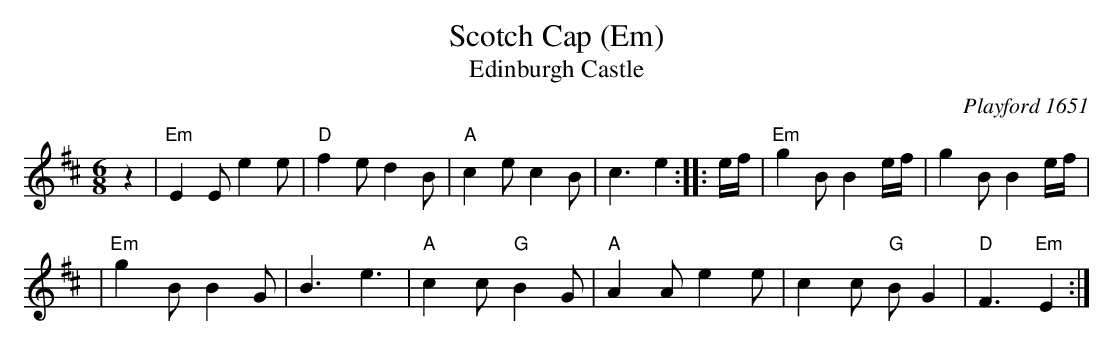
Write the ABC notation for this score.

X:1
T: Scotch Cap (Em)
T: Edinburgh Castle
O: Playford 1651
M: 6/8
L: 1/8
K: Edor
z2 \
| "Em"E2E e2e | "D"f2e d2B | "A"c2e c2B | c3 e2 :: e/f/ | "Em"g2B B2 e/f/ | g2B B2 e/f/ |
| "Em"g2B B2G | B3 e3 | "A"c2c "G"B2G | "A"A2A e2e | c2c "G"BG2 | "D"F3 "Em"E2 :|
